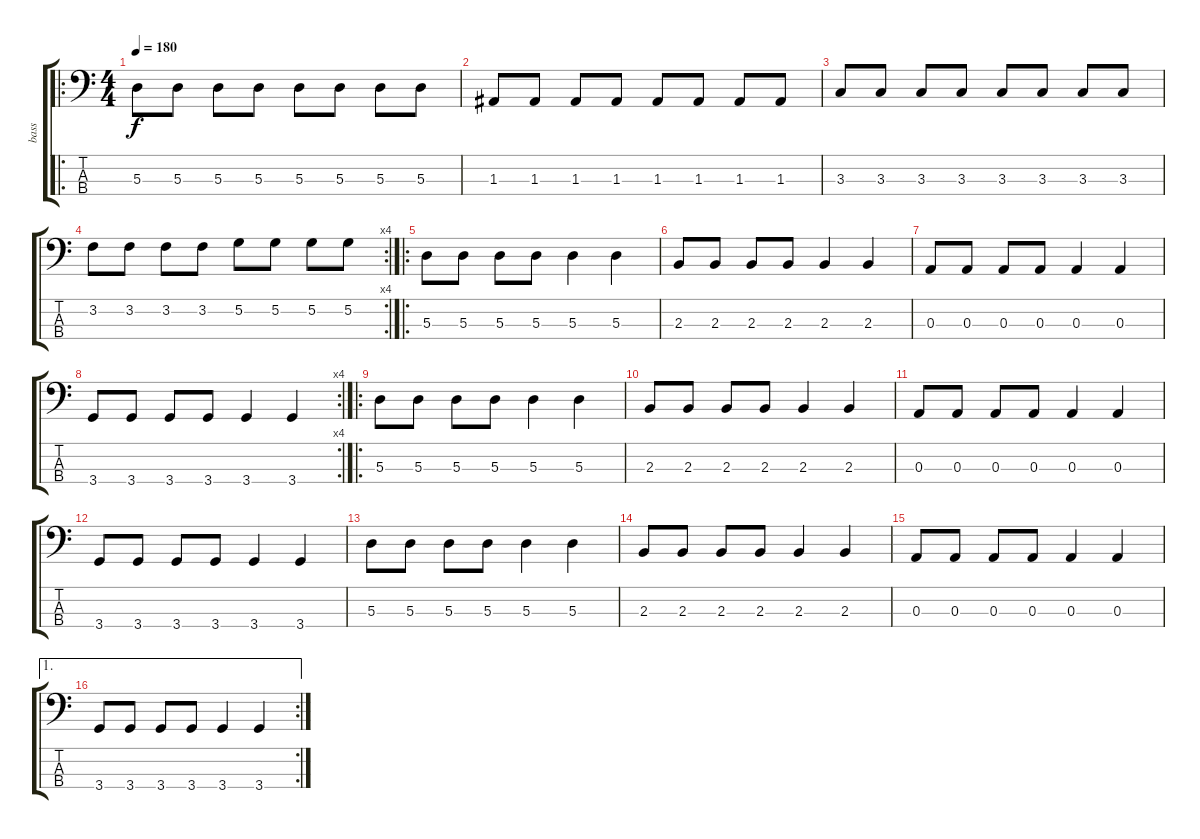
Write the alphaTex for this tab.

\track ("bass" "bass") {instrument electricbasspick}
\staff {score tabs}
\tuning (G2 D2 A1 E1) {hide}
\ro
\ts (4 4)
\tempo 180
\clef f4
\ks c
5.3.8{dy f} 5.3.8 5.3.8 5.3.8 5.3.8 5.3.8 5.3.8 5.3.8 |
1.3.8 1.3.8 1.3.8 1.3.8 1.3.8 1.3.8 1.3.8 1.3.8 |
3.3.8 3.3.8 3.3.8 3.3.8 3.3.8 3.3.8 3.3.8 3.3.8 |
\rc 4
3.2.8 3.2.8 3.2.8 3.2.8 5.2.8 5.2.8 5.2.8 5.2.8 |
\ro
5.3.8 5.3.8 5.3.8 5.3.8 5.3.4 5.3.4 |
2.3.8 2.3.8 2.3.8 2.3.8 2.3.4 2.3.4 |
0.3.8 0.3.8 0.3.8 0.3.8 0.3.4 0.3.4 |
\rc 4
3.4.8 3.4.8 3.4.8 3.4.8 3.4.4 3.4.4 |
\ro
5.3.8 5.3.8 5.3.8 5.3.8 5.3.4 5.3.4 |
2.3.8 2.3.8 2.3.8 2.3.8 2.3.4 2.3.4 |
0.3.8 0.3.8 0.3.8 0.3.8 0.3.4 0.3.4 |
3.4.8 3.4.8 3.4.8 3.4.8 3.4.4 3.4.4 |
5.3.8 5.3.8 5.3.8 5.3.8 5.3.4 5.3.4 |
2.3.8 2.3.8 2.3.8 2.3.8 2.3.4 2.3.4 |
0.3.8 0.3.8 0.3.8 0.3.8 0.3.4 0.3.4 |
\ae 1
\rc 2
3.4.8 3.4.8 3.4.8 3.4.8 3.4.4 3.4.4
